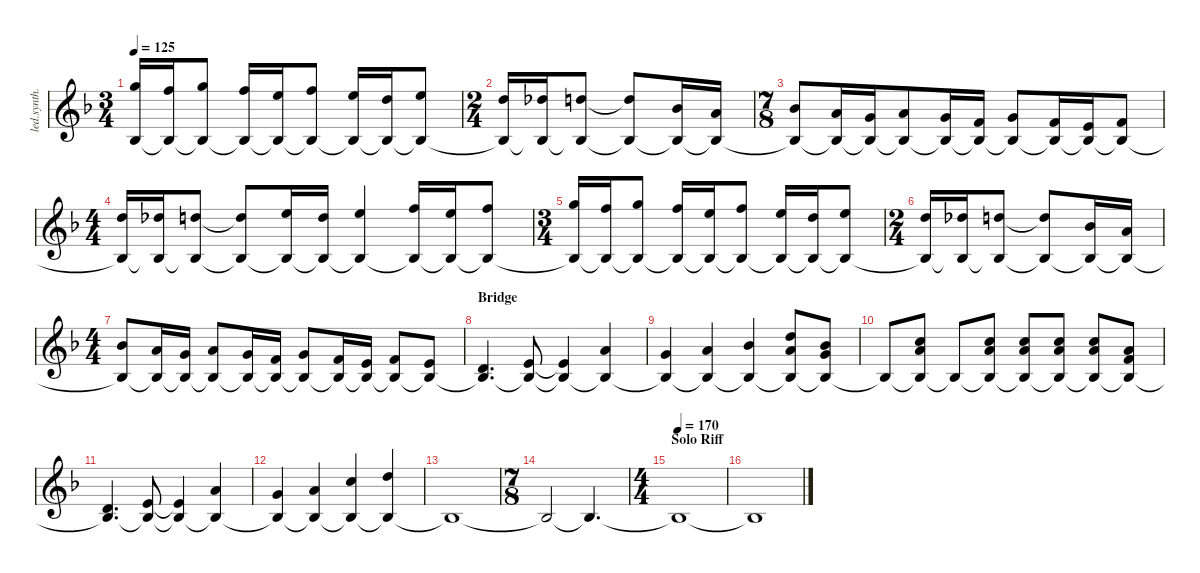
\defaultSystemsLayout 4
\hideDynamics
\bracketExtendMode nobrackets
\otherSystemsTrackNameOrientation horizontal
\track ("Keyboards" "led.synth.") {instrument lead1square}
\staff {score}
\tuning (E4 B3 G3 D3 A2 E2)
\ts (3 4)
\tempo 125
\clef g2
\ks f
(15.1{acc forcenatural} 8.4{t acc b}).16{dy f beam Up} (13.1{acc forcenatural} 8.4{t acc b}).16{beam Up} (15.1{acc forcenatural} 8.4{t acc b}).8{beam Up} (13.1{acc forcenatural} 8.4{t acc b}).16{beam Up} (12.1{acc forcenatural} 8.4{t acc b}).16{beam Up} (13.1{acc forcenatural} 8.4{t acc b}).8{beam Up} (12.1{acc forcenatural} 8.4{t acc b}).16{beam Up} (10.1{acc forcenatural} 8.4{t acc b}).16{beam Up} (12.1{acc forcenatural} 8.4{t acc b}).8{beam Up} |
\ts (2 4)
(10.1{acc forcenatural} 8.4{t acc b}).16{beam Up} (9.1{acc b} 8.4{t acc b}).16{beam Up} (10.1{acc forcenatural} 8.4{t acc b}).8{beam Up} (10.1{t acc forcenatural} 8.4{t acc b}).8{beam Up} (6.1{acc b} 8.4{t acc b}).16{beam Up} (5.1{acc forcenatural} 8.4{t acc b}).16{beam Up} |
\ts (7 8)
(6.1{acc b} 8.4{t acc b}).8{beam Up} (5.1{acc forcenatural} 8.4{t acc b}).16{beam Up} (3.1{acc forcenatural} 8.4{t acc b}).16{beam Up} (5.1{acc forcenatural} 8.4{t acc b}).8{beam Up} (3.1{acc forcenatural} 8.4{t acc b}).16{beam Up} (1.1{acc forcenatural} 8.4{t acc b}).16{beam Up} (3.1{acc forcenatural} 8.4{t acc b}).8{beam Up} (1.1{acc forcenatural} 8.4{t acc b}).16{beam Up} (0.1{acc forcenatural} 8.4{t acc b}).16{beam Up} (1.1{acc forcenatural} 8.4{t acc b}).8{beam Up} |
\ts (4 4)
(10.1{acc forcenatural} 8.4{t acc b}).16{beam Up} (9.1{acc b} 8.4{t acc b}).16{beam Up} (10.1{acc forcenatural} 8.4{t acc b}).8{beam Up} (10.1{t acc forcenatural} 8.4{t acc b}).8{beam Up} (12.1{acc forcenatural} 8.4{t acc b}).16{beam Up} (10.1{acc forcenatural} 8.4{t acc b}).16{beam Up} (12.1{acc forcenatural} 8.4{t acc b}).4{beam Up} (13.1{acc forcenatural} 8.4{t acc b}).16{beam Up} (12.1{acc forcenatural} 8.4{t acc b}).16{beam Up} (13.1{acc forcenatural} 8.4{t acc b}).8{beam Up} |
\ts (3 4)
(15.1{acc forcenatural} 8.4{t acc b}).16{beam Up} (13.1{acc forcenatural} 8.4{t acc b}).16{beam Up} (15.1{acc forcenatural} 8.4{t acc b}).8{beam Up} (13.1{acc forcenatural} 8.4{t acc b}).16{beam Up} (12.1{acc forcenatural} 8.4{t acc b}).16{beam Up} (13.1{acc forcenatural} 8.4{t acc b}).8{beam Up} (12.1{acc forcenatural} 8.4{t acc b}).16{beam Up} (10.1{acc forcenatural} 8.4{t acc b}).16{beam Up} (12.1{acc forcenatural} 8.4{t acc b}).8{beam Up} |
\ts (2 4)
(10.1{acc forcenatural} 8.4{t acc b}).16{beam Up} (9.1{acc b} 8.4{t acc b}).16{beam Up} (10.1{acc forcenatural} 8.4{t acc b}).8{beam Up} (10.1{t acc forcenatural} 8.4{t acc b}).8{beam Up} (6.1{acc b} 8.4{t acc b}).16{beam Up} (5.1{acc forcenatural} 8.4{t acc b}).16{beam Up} |
\ts (4 4)
(6.1{acc b} 8.4{t acc b}).8{beam Up} (5.1{acc forcenatural} 8.4{t acc b}).16{beam Up} (3.1{acc forcenatural} 8.4{t acc b}).16{beam Up} (5.1{acc forcenatural} 8.4{t acc b}).8{beam Up} (3.1{acc forcenatural} 8.4{t acc b}).16{beam Up} (1.1{acc forcenatural} 8.4{t acc b}).16{beam Up} (3.1{acc forcenatural} 8.4{t acc b}).8{beam Up} (1.1{acc forcenatural} 8.4{t acc b}).16{beam Up} (0.1{acc forcenatural} 8.4{t acc b}).16{beam Up} (1.1{acc forcenatural} 8.4{t acc b}).8{beam Up} (0.1{acc forcenatural} 8.4{t acc b}).8{beam Up} |
\section ("" "Bridge")
(3.2{acc forcenatural} 8.4{t acc b}).4{d instrument stringensemble2 beam Up} (0.1{acc forcenatural} 8.4{t acc b}).8{beam Up} (0.1{t acc forcenatural} 8.4{t acc b}).4{beam Up} (5.1{acc forcenatural} 8.4{t acc b}).4{beam Up} |
(3.1{acc forcenatural} 8.4{t acc b}).4{beam Up} (5.1{acc forcenatural} 8.4{t acc b}).4{beam Up} (6.1{acc b} 8.4{t acc b}).4{beam Up} (5.1{acc forcenatural} 15.2{acc forcenatural} 8.4{t acc b}).8{beam Up} (6.1{acc b} 8.2{acc forcenatural} 8.4{t acc b}).8{beam Up} |
8.4{t acc b}.8{dy mf beam Up} (5.1{acc forcenatural} 13.2{acc forcenatural} 8.4{t acc b}).8{dy f beam Up} 8.4{t acc b}.8{dy mf beam Up} (5.1{acc forcenatural} 13.2{acc forcenatural} 8.4{t acc b}).8{dy f beam Up} (5.1{acc forcenatural} 13.2{acc forcenatural} 8.4{t acc b}).8{beam Up} (5.1{acc forcenatural} 13.2{acc forcenatural} 8.4{t acc b}).8{beam Up} (5.1{acc forcenatural} 13.2{acc forcenatural} 8.4{t acc b}).8{beam Up} (5.1{acc forcenatural} 6.2{acc forcenatural} 8.4{t acc b}).8{beam Up} |
(3.2{acc forcenatural} 8.4{t acc b}).4{d beam Up} (0.1{acc forcenatural} 8.4{t acc b}).8{beam Up} (0.1{t acc forcenatural} 8.4{t acc b}).4{beam Up} (5.1{acc forcenatural} 8.4{t acc b}).4{beam Up} |
(3.1{acc forcenatural} 8.4{t acc b}).4{beam Up} (5.1{acc forcenatural} 8.4{t acc b}).4{beam Up} (8.1{acc forcenatural} 8.4{t acc b}).4{beam Up} (10.1{acc forcenatural} 8.4{t acc b}).4{beam Up} |
8.4{t acc b}.1{dy mf beam Up} |
\ts (7 8)
8.4{t acc b}.2{beam Up} 8.4{t acc b}.4{d beam Up} |
\ts (4 4)
\section ("" "Solo Riff")
\tempo 170
8.4{t acc b}.1{instrument synthstrings1 beam Up} |
8.4{t acc b}.1{beam Up}
